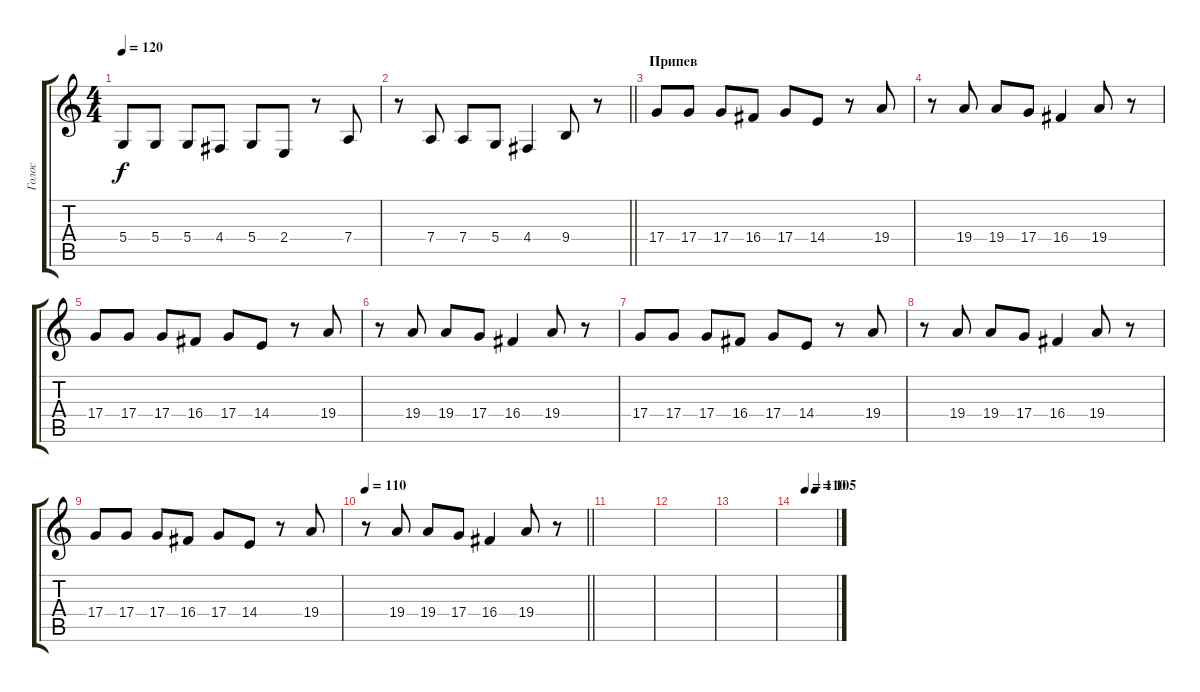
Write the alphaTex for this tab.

\track ("Голос" "Голос") {instrument tenorsax}
\staff {score tabs}
\tuning (E4 B3 G3 D3 A2 E2) {hide}
\ts (4 4)
\tempo 120
\clef g2
\ks c
5.4.8{dy f} 5.4.8 5.4.8 4.4.8 5.4.8 2.4.8 r.8 7.4.8 |
\barLineRight lightlight
r.8 7.4.8 7.4.8 5.4.8 4.4.4 9.4.8 r.8 |
\section ("" "Припев")
17.4.8 17.4.8 17.4.8 16.4.8 17.4.8 14.4.8 r.8 19.4.8 |
r.8 19.4.8 19.4.8 17.4.8 16.4.4 19.4.8 r.8 |
17.4.8 17.4.8 17.4.8 16.4.8 17.4.8 14.4.8 r.8 19.4.8 |
r.8 19.4.8 19.4.8 17.4.8 16.4.4 19.4.8 r.8 |
17.4.8 17.4.8 17.4.8 16.4.8 17.4.8 14.4.8 r.8 19.4.8 |
r.8 19.4.8 19.4.8 17.4.8 16.4.4 19.4.8 r.8 |
17.4.8 17.4.8 17.4.8 16.4.8 17.4.8 14.4.8 r.8 19.4.8 |
\tempo 110
\barLineRight lightlight
r.8 19.4.8 19.4.8 17.4.8 16.4.4 19.4.8 r.8 |
|
|
|
\tempo (110 0.25)
\tempo (105 0.5)
